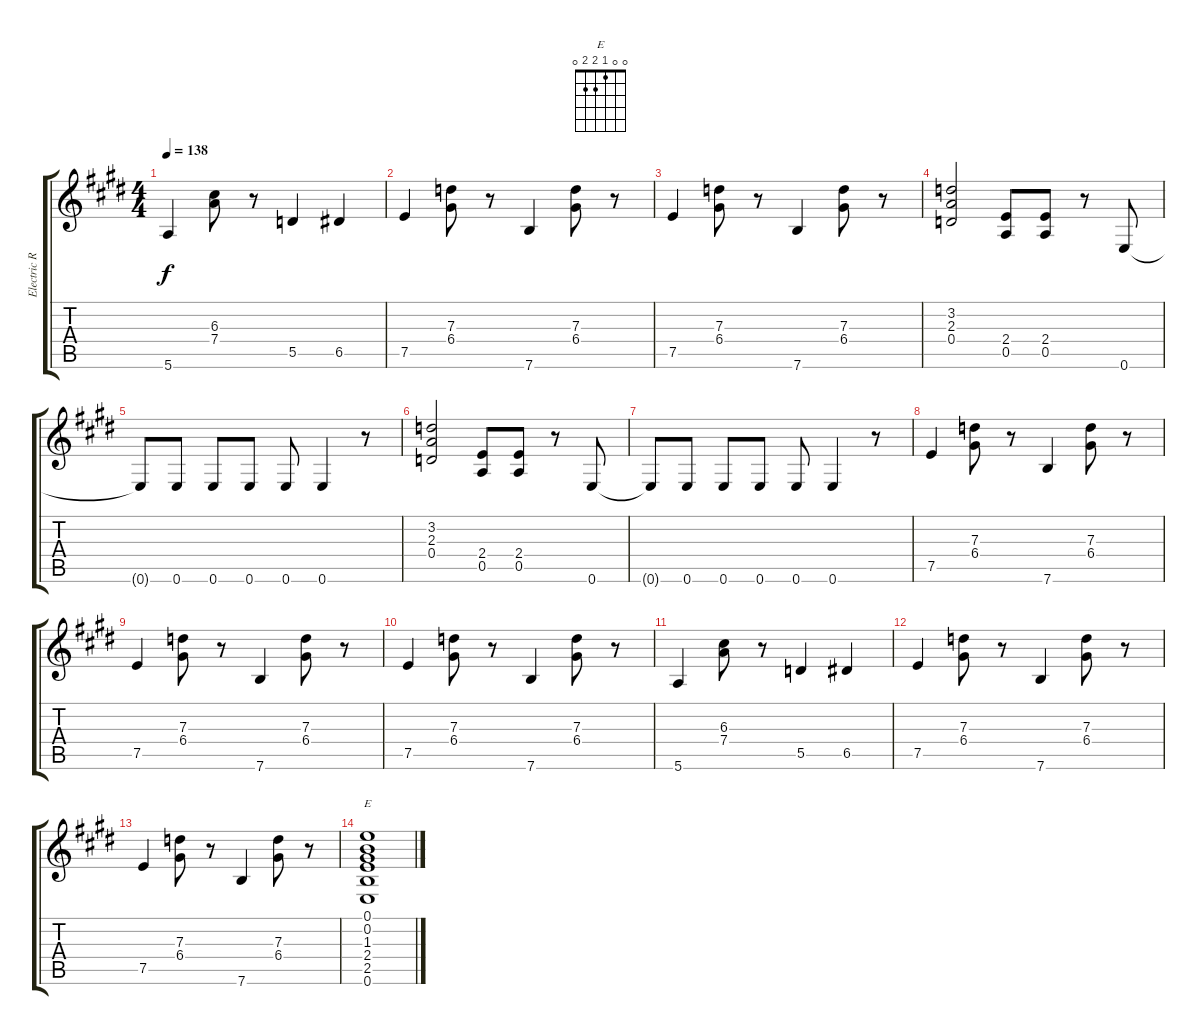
\track ("Electric Rhythm guitar" "Electric R") {instrument electricguitarclean}
\staff {score tabs}
\tuning (E4 B3 G3 D3 A2 E2) {hide}
\chord ("E" 0 0 1 2 2 0)
\ts (4 4)
\tempo 138
\clef g2
\ks e
5.6.4{dy f} (6.3 7.4).8 r.8 5.5.4 6.5.4 |
7.5.4 (7.3 6.4).8 r.8 7.6.4 (7.3 6.4).8 r.8 |
7.5.4 (7.3 6.4).8 r.8 7.6.4 (7.3 6.4).8 r.8 |
(3.2 2.3 0.4).2 (2.4 0.5).8 (2.4 0.5).8 r.8 0.6.8 |
0.6{t}.8 0.6.8 0.6.8 0.6.8 0.6.8 0.6.4 r.8 |
(3.2 2.3 0.4).2 (2.4 0.5).8 (2.4 0.5).8 r.8 0.6.8 |
0.6{t}.8 0.6.8 0.6.8 0.6.8 0.6.8 0.6.4 r.8 |
7.5.4 (7.3 6.4).8 r.8 7.6.4 (7.3 6.4).8 r.8 |
7.5.4 (7.3 6.4).8 r.8 7.6.4 (7.3 6.4).8 r.8 |
7.5.4 (7.3 6.4).8 r.8 7.6.4 (7.3 6.4).8 r.8 |
5.6.4 (6.3 7.4).8 r.8 5.5.4 6.5.4 |
7.5.4 (7.3 6.4).8 r.8 7.6.4 (7.3 6.4).8 r.8 |
7.5.4 (7.3 6.4).8 r.8 7.6.4 (7.3 6.4).8 r.8 |
(0.1 0.2 1.3 2.4 2.5 0.6).1{ch "E"}
